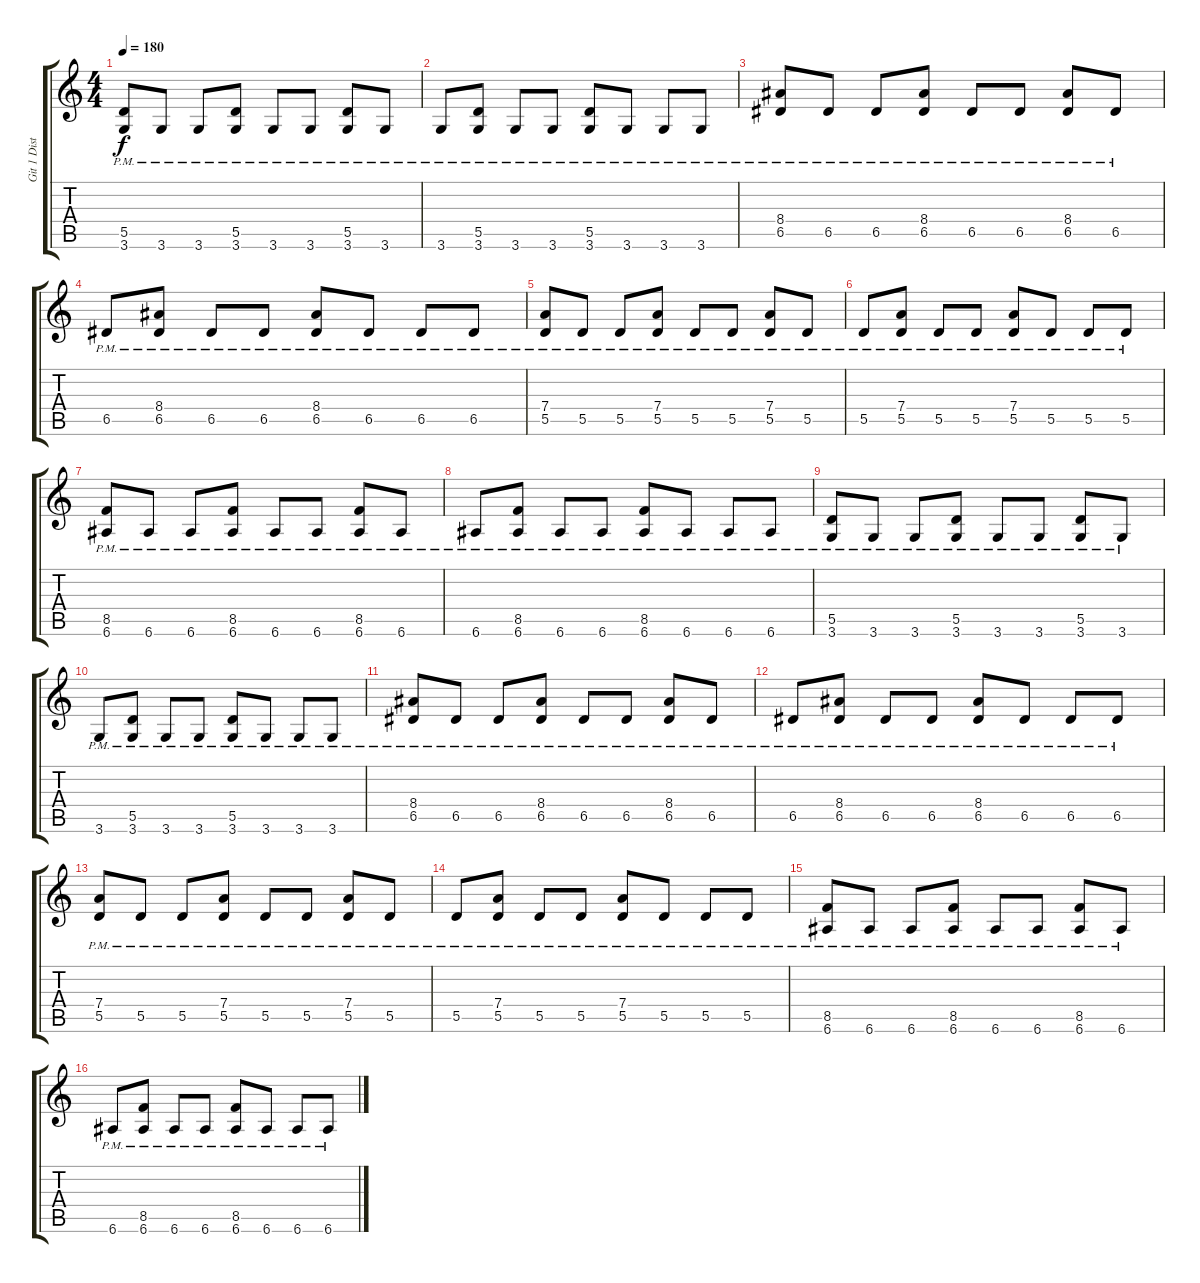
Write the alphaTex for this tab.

\track ("Git 1 Dist" "Git 1 Dist") {instrument distortionguitar}
\staff {score tabs}
\tuning (E4 B3 G3 D3 A2 E2) {hide}
\ts (4 4)
\tempo 180
\clef g2
\ks c
(5.5{pm} 3.6{pm}).8{dy f} 3.6{pm}.8 3.6{pm}.8 (5.5{pm} 3.6{pm}).8 3.6{pm}.8 3.6{pm}.8 (5.5{pm} 3.6{pm}).8 3.6{pm}.8 |
3.6{pm}.8 (5.5{pm} 3.6{pm}).8 3.6{pm}.8 3.6{pm}.8 (5.5{pm} 3.6{pm}).8 3.6{pm}.8 3.6{pm}.8 3.6{pm}.8 |
(8.4{pm} 6.5{pm}).8 6.5{pm}.8 6.5{pm}.8 (8.4{pm} 6.5{pm}).8 6.5{pm}.8 6.5{pm}.8 (8.4{pm} 6.5{pm}).8 6.5{pm}.8 |
6.5{pm}.8 (8.4{pm} 6.5{pm}).8 6.5{pm}.8 6.5{pm}.8 (8.4{pm} 6.5{pm}).8 6.5{pm}.8 6.5{pm}.8 6.5{pm}.8 |
(7.4{pm} 5.5{pm}).8 5.5{pm}.8 5.5{pm}.8 (7.4{pm} 5.5{pm}).8 5.5{pm}.8 5.5{pm}.8 (7.4{pm} 5.5{pm}).8 5.5{pm}.8 |
5.5{pm}.8 (7.4{pm} 5.5{pm}).8 5.5{pm}.8 5.5{pm}.8 (7.4{pm} 5.5{pm}).8 5.5{pm}.8 5.5{pm}.8 5.5{pm}.8 |
(8.5{pm} 6.6{pm}).8 6.6{pm}.8 6.6{pm}.8 (8.5{pm} 6.6{pm}).8 6.6{pm}.8 6.6{pm}.8 (8.5{pm} 6.6{pm}).8 6.6{pm}.8 |
6.6{pm}.8 (8.5{pm} 6.6{pm}).8 6.6{pm}.8 6.6{pm}.8 (8.5{pm} 6.6{pm}).8 6.6{pm}.8 6.6{pm}.8 6.6{pm}.8 |
(5.5{pm} 3.6{pm}).8 3.6{pm}.8 3.6{pm}.8 (5.5{pm} 3.6{pm}).8 3.6{pm}.8 3.6{pm}.8 (5.5{pm} 3.6{pm}).8 3.6{pm}.8 |
3.6{pm}.8 (5.5{pm} 3.6{pm}).8 3.6{pm}.8 3.6{pm}.8 (5.5{pm} 3.6{pm}).8 3.6{pm}.8 3.6{pm}.8 3.6{pm}.8 |
(8.4{pm} 6.5{pm}).8 6.5{pm}.8 6.5{pm}.8 (8.4{pm} 6.5{pm}).8 6.5{pm}.8 6.5{pm}.8 (8.4{pm} 6.5{pm}).8 6.5{pm}.8 |
6.5{pm}.8 (8.4{pm} 6.5{pm}).8 6.5{pm}.8 6.5{pm}.8 (8.4{pm} 6.5{pm}).8 6.5{pm}.8 6.5{pm}.8 6.5{pm}.8 |
(7.4{pm} 5.5{pm}).8 5.5{pm}.8 5.5{pm}.8 (7.4{pm} 5.5{pm}).8 5.5{pm}.8 5.5{pm}.8 (7.4{pm} 5.5{pm}).8 5.5{pm}.8 |
5.5{pm}.8 (7.4{pm} 5.5{pm}).8 5.5{pm}.8 5.5{pm}.8 (7.4{pm} 5.5{pm}).8 5.5{pm}.8 5.5{pm}.8 5.5{pm}.8 |
(8.5{pm} 6.6{pm}).8 6.6{pm}.8 6.6{pm}.8 (8.5{pm} 6.6{pm}).8 6.6{pm}.8 6.6{pm}.8 (8.5{pm} 6.6{pm}).8 6.6{pm}.8 |
6.6{pm}.8 (8.5{pm} 6.6{pm}).8 6.6{pm}.8 6.6{pm}.8 (8.5{pm} 6.6{pm}).8 6.6{pm}.8 6.6{pm}.8 6.6{pm}.8
